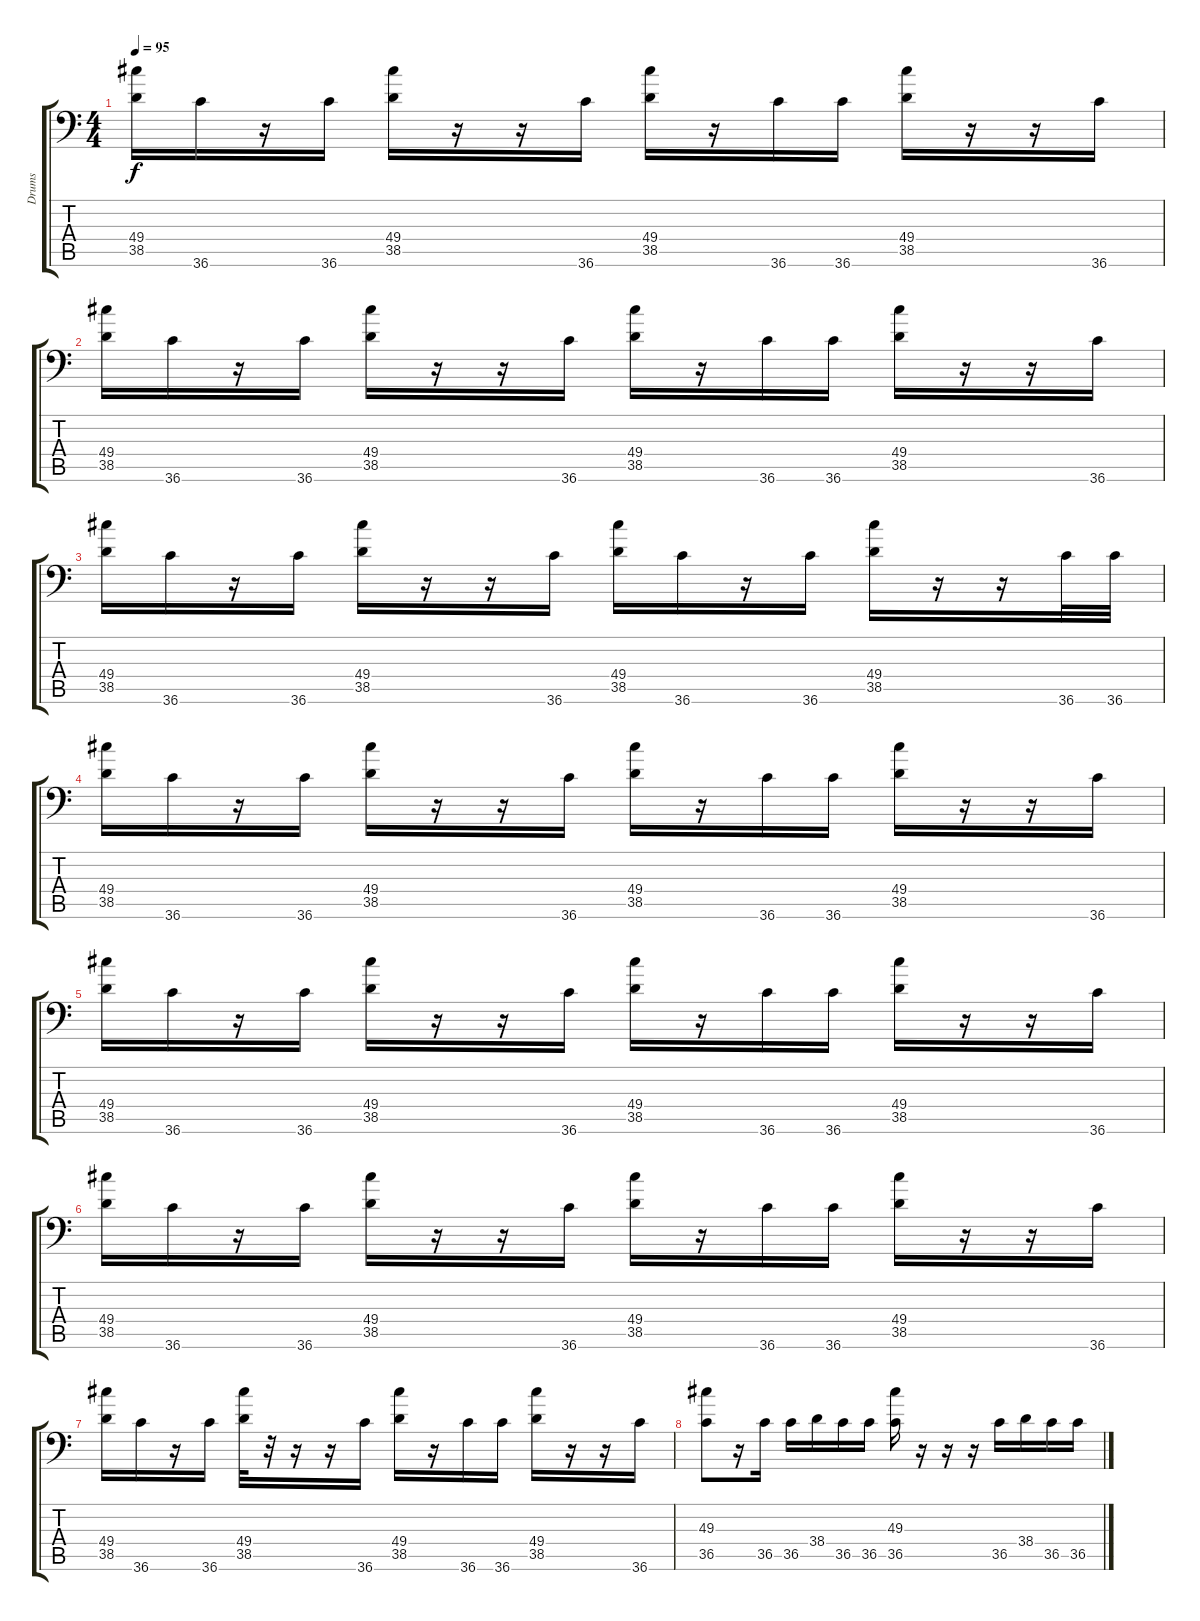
\track ("Drums" "Drums") {instrument acousticgrandpiano}
\staff {score tabs}
\tuning (C-1 C-1 C-1 C-1 C-1 C-1) {hide}
\ts (4 4)
\tempo 95
\clef f4
\ks c
(49.4 38.5).16{dy f} 36.6.16 r.16 36.6.16 (49.4 38.5).16 r.16 r.16 36.6.16 (49.4 38.5).16 r.16 36.6.16 36.6.16 (49.4 38.5).16 r.16 r.16 36.6.16 |
(49.4 38.5).16 36.6.16 r.16 36.6.16 (49.4 38.5).16 r.16 r.16 36.6.16 (49.4 38.5).16 r.16 36.6.16 36.6.16 (49.4 38.5).16 r.16 r.16 36.6.16 |
(49.4 38.5).16 36.6.16 r.16 36.6.16 (49.4 38.5).16 r.16 r.16 36.6.16 (49.4 38.5).16 36.6.16 r.16 36.6.16 (49.4 38.5).16 r.16 r.16 36.6.32 36.6.32 |
(49.4 38.5).16 36.6.16 r.16 36.6.16 (49.4 38.5).16 r.16 r.16 36.6.16 (49.4 38.5).16 r.16 36.6.16 36.6.16 (49.4 38.5).16 r.16 r.16 36.6.16 |
(49.4 38.5).16 36.6.16 r.16 36.6.16 (49.4 38.5).16 r.16 r.16 36.6.16 (49.4 38.5).16 r.16 36.6.16 36.6.16 (49.4 38.5).16 r.16 r.16 36.6.16 |
(49.4 38.5).16 36.6.16 r.16 36.6.16 (49.4 38.5).16 r.16 r.16 36.6.16 (49.4 38.5).16 r.16 36.6.16 36.6.16 (49.4 38.5).16 r.16 r.16 36.6.16 |
(49.4 38.5).16 36.6.16 r.16 36.6.16 (49.4 38.5).32 r.32 r.16 r.16 36.6.16 (49.4 38.5).16 r.16 36.6.16 36.6.16 (49.4 38.5).16 r.16 r.16 36.6.16 |
(49.3 36.5).8 r.16 36.5.16 36.5.16 38.4.16 36.5.16 36.5.16 (49.3 36.5).16 r.16 r.16 r.16 36.5.16 38.4.16 36.5.16 36.5.16
